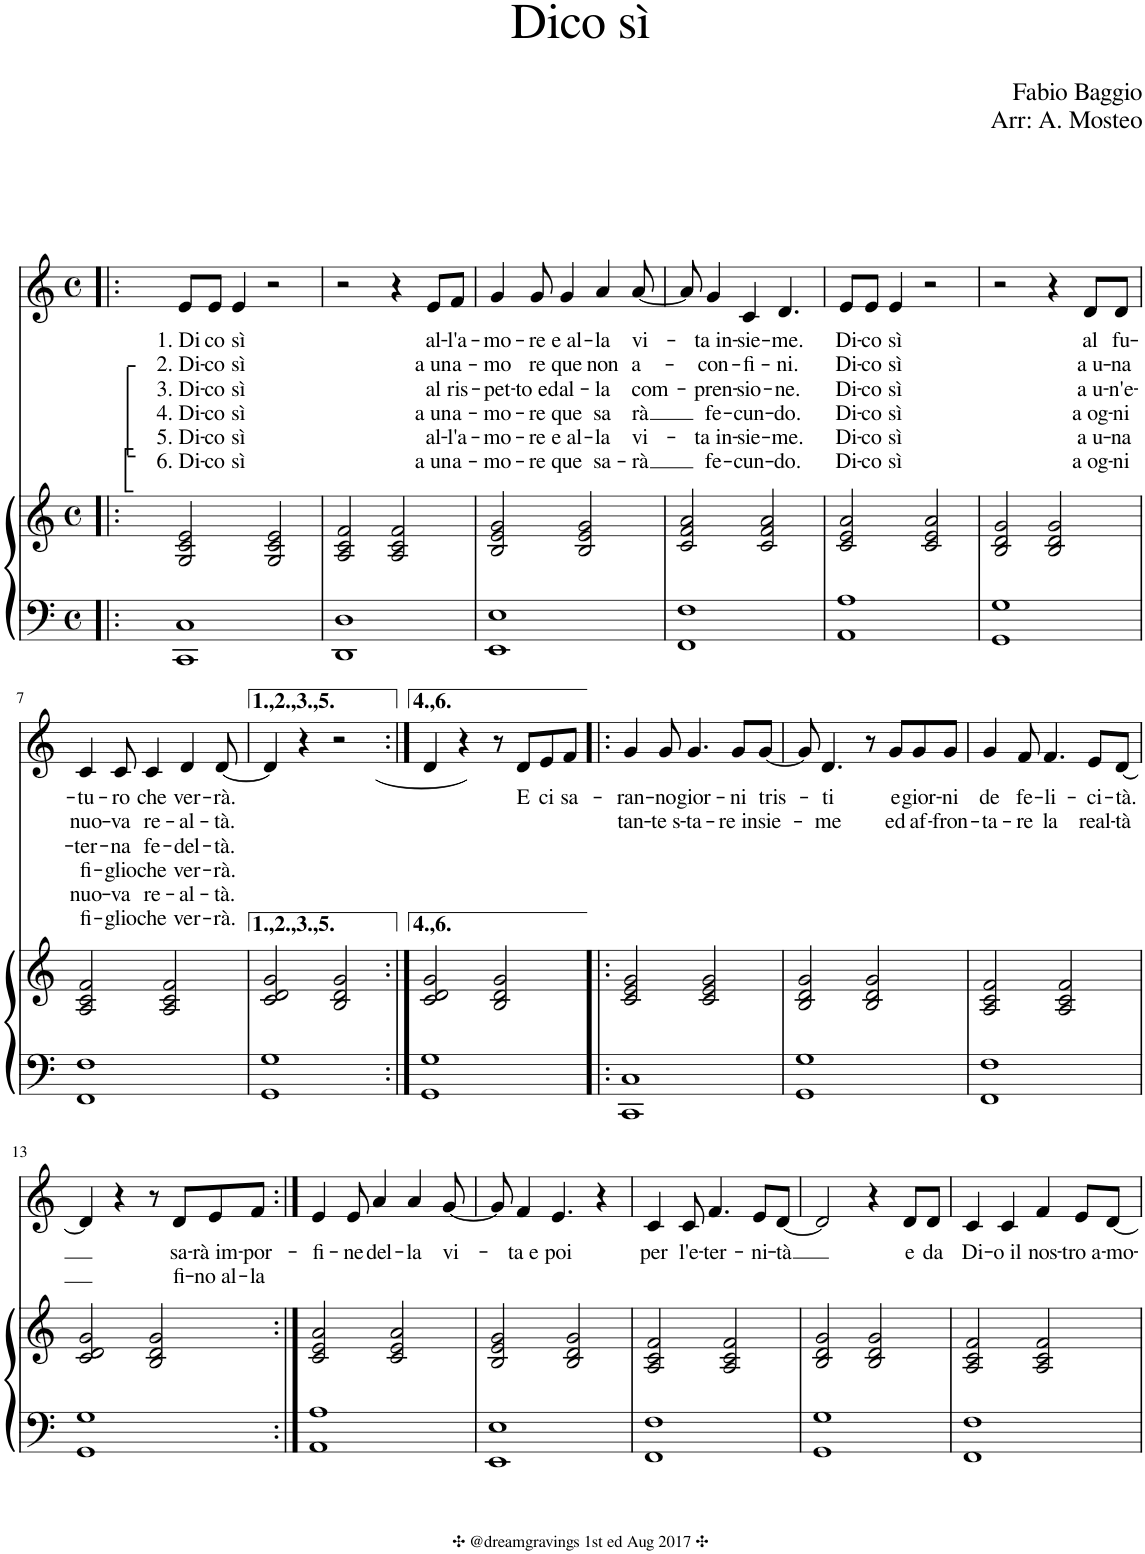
**kern	**kern	**kern	**text	**text	**text	**text	**text	**text
*part2	*part2	*part1	*part1	*part1	*part1	*part1	*part1	*part1
*staff3	*staff2	*staff1	*staff1	*staff1	*staff1	*staff1	*staff1	*staff1
*I"Piano	*	*I"Voice	*	*	*	*	*	*
*I'Pno	*	*	*	*	*	*	*	*
*clefF4	*clefG2	*clefG2	*	*	*	*	*	*
*k[]	*k[]	*k[]	*	*	*	*	*	*
*M4/4	*M4/4	*M4/4	*	*	*	*	*	*
*met(c)	*met(c)	*met(c)	*	*	*	*	*	*
=1!|:	=1!|:	=1!|:	=1!|:	=1!|:	=1!|:	=1!|:	=1!|:	=1!|:
!	!	!	!LO:LY:b	!LO:LY:b	!LO:LY:b	!LO:LY:b	!LO:LY:b	!LO:LY:b
1CC 1C	2G/:: 2c/:: 2e/::	8e::/L	1. Di	2. Di-	3. Di-	4. Di-	5. Di-	6. Di-
!	!	!	!LO:LY:b	!LO:LY:b	!LO:LY:b	!LO:LY:b	!LO:LY:b	!LO:LY:b
.	.	8e/J	co	-co	-co	-co	-co	-co
!	!	!	!LO:LY:b	!LO:LY:b	!LO:LY:b	!LO:LY:b	!LO:LY:b	!LO:LY:b
.	.	4e/	sì	sì	sì	sì	sì	sì
.	2G/ 2c/ 2e/	2r	.	.	.	.	.	.
=2	=2	=2	=2	=2	=2	=2	=2	=2
1DD 1D	2A/ 2c/ 2f/	2r	.	.	.	.	.	.
.	2A/ 2c/ 2f/	4r	.	.	.	.	.	.
!	!	!	!LO:LY:b	!LO:LY:b	!LO:LY:b	!LO:LY:b	!LO:LY:b	!LO:LY:b
.	.	8e/L	al-	a un	al	a un	al-	a un
!	!	!	!LO:LY:b	!LO:LY:b	!LO:LY:b	!LO:LY:b	!LO:LY:b	!LO:LY:b
.	.	8f/J	-l'a-	a-	ris-	a-	-l'a-	a-
=3	=3	=3	=3	=3	=3	=3	=3	=3
!	!	!	!LO:LY:b	!LO:LY:b	!LO:LY:b	!LO:LY:b	!LO:LY:b	!LO:LY:b
1EE 1E	2B/ 2e/ 2g/	4g/	-mo-	-mo	-pet-	-mo-	-mo-	-mo-
!	!	!	!LO:LY:b	!LO:LY:b	!LO:LY:b	!LO:LY:b	!LO:LY:b	!LO:LY:b
.	.	8g/	-re	re	-to ed	-re	-re	-re
!	!	!	!LO:LY:b	!LO:LY:b	!LO:LY:b	!LO:LY:b	!LO:LY:b	!LO:LY:b
.	.	4g/	e al-	que	al-	que	e al-	que
.	2B/ 2e/ 2g/	.	.	.	.	.	.	.
!	!	!	!LO:LY:b	!LO:LY:b	!LO:LY:b	!LO:LY:b	!LO:LY:b	!LO:LY:b
.	.	4a/	-la	non	-la	sa	-la	sa-
!	!	!	!LO:LY:b	!LO:LY:b	!LO:LY:b	!LO:LY:b	!LO:LY:b	!LO:LY:b
.	.	[8a/	vi-	a-	com-	rà	vi-	-rà
=4	=4	=4	=4	=4	=4	=4	=4	=4
1FF 1F	2c/ 2f/ 2a/	8a/]	.	.	.	.	.	.
!	!	!	!LO:LY:b	!LO:LY:b	!LO:LY:b	!LO:LY:b	!LO:LY:b	!LO:LY:b
.	.	4g/	-ta in-	-con-	-pren-	fe-	-ta in-	fe-
!	!	!	!LO:LY:b	!LO:LY:b	!LO:LY:b	!LO:LY:b	!LO:LY:b	!LO:LY:b
.	.	4c/	-sie-	-fi-	-sio-	-cun-	-sie-	-cun-
.	2c/ 2f/ 2a/	.	.	.	.	.	.	.
!	!	!	!LO:LY:b	!LO:LY:b	!LO:LY:b	!LO:LY:b	!LO:LY:b	!LO:LY:b
.	.	4.d/	-me.	-ni.	-ne.	-do.	-me.	-do.
=5	=5	=5	=5	=5	=5	=5	=5	=5
!	!	!	!LO:LY:b	!LO:LY:b	!LO:LY:b	!LO:LY:b	!LO:LY:b	!LO:LY:b
1AA 1A	2c/ 2e/ 2a/	8e/L	Di-	Di-	Di-	Di-	Di-	Di-
!	!	!	!LO:LY:b	!LO:LY:b	!LO:LY:b	!LO:LY:b	!LO:LY:b	!LO:LY:b
.	.	8e/J	-co	-co	-co	-co	-co	-co
!	!	!	!LO:LY:b	!LO:LY:b	!LO:LY:b	!LO:LY:b	!LO:LY:b	!LO:LY:b
.	.	4e/	sì	sì	sì	sì	sì	sì
.	2c/ 2e/ 2a/	2r	.	.	.	.	.	.
=6	=6	=6	=6	=6	=6	=6	=6	=6
1GG 1G	2B/ 2d/ 2g/	2r	.	.	.	.	.	.
.	2B/ 2d/ 2g/	4r	.	.	.	.	.	.
!	!	!	!LO:LY:b	!LO:LY:b	!LO:LY:b	!LO:LY:b	!LO:LY:b	!LO:LY:b
.	.	8d/L	al	a u-	a u-	a og-	a u-	a og-
!	!	!	!LO:LY:b	!LO:LY:b	!LO:LY:b	!LO:LY:b	!LO:LY:b	!LO:LY:b
.	.	8d/J	fu-	-na	-n'e-	-ni	-na	-ni
!!LO:LB:g=z
=7	=7	=7	=7	=7	=7	=7	=7	=7
!	!	!	!LO:LY:b	!LO:LY:b	!LO:LY:b	!LO:LY:b	!LO:LY:b	!LO:LY:b
1FF 1F	2A/ 2c/ 2f/	4c/	-tu-	nuo-	-ter-	fi-	nuo-	fi-
!	!	!	!LO:LY:b	!LO:LY:b	!LO:LY:b	!LO:LY:b	!LO:LY:b	!LO:LY:b
.	.	8c/	-ro	-va	-na	-glio	-va	-glio
!	!	!	!LO:LY:b	!LO:LY:b	!LO:LY:b	!LO:LY:b	!LO:LY:b	!LO:LY:b
.	.	4c/	che	re-	fe-	che	re-	che
.	2A/ 2c/ 2f/	.	.	.	.	.	.	.
!	!	!	!LO:LY:b	!LO:LY:b	!LO:LY:b	!LO:LY:b	!LO:LY:b	!LO:LY:b
.	.	4d/	ver-	-al-	-del-	ver-	-al-	ver-
!	!	!	!LO:LY:b	!LO:LY:b	!LO:LY:b	!LO:LY:b	!LO:LY:b	!LO:LY:b
.	.	[8d/	-rà.	-tà.	-tà.	-rà.	-tà.	-rà.
=8	=8	=8	=8	=8	=8	=8	=8	=8
1GG 1G	2c/ 2d/ 2g/	4d/]	.	.	.	.	.	.
.	.	4r	.	.	.	.	.	.
.	2B/ 2d/ 2g/	2r	.	.	.	.	.	.
=9:|!	=9:|!	=9:|!	=9:|!	=9:|!	=9:|!	=9:|!	=9:|!	=9:|!
1GG 1G	2c/ 2d/ 2g/	[4d/	.	.	.	.	.	.
.	.	4r	.	.	.	.	.	.
.	2B/ 2d/ 2g/	8r	.	.	.	.	.	.
!	!	!	!LO:LY:b	!	!	!	!	!
.	.	8d/L]	E	.	.	.	.	.
!	!	!	!LO:LY:b	!	!	!	!	!
.	.	8e/	ci	.	.	.	.	.
!	!	!	!LO:LY:b	!	!	!	!	!
.	.	8f/J	sa-	.	.	.	.	.
=10!|:	=10!|:	=10!|:	=10!|:	=10!|:	=10!|:	=10!|:	=10!|:	=10!|:
!	!	!	!LO:LY:b	!LO:LY:b	!	!	!	!
1CC 1C	2c/ 2e/ 2g/	4g/	-ran-	tan-	.	.	.	.
!	!	!	!LO:LY:b	!LO:LY:b	!	!	!	!
.	.	8g/	-no	-te s-	.	.	.	.
!	!	!	!LO:LY:b	!LO:LY:b	!	!	!	!
.	.	4.g/	gior-	-ta-	.	.	.	.
.	2c/ 2e/ 2g/	.	.	.	.	.	.	.
!	!	!	!LO:LY:b	!LO:LY:b	!	!	!	!
.	.	8g/L	-ni	-re in	.	.	.	.
!	!	!	!LO:LY:b	!LO:LY:b	!	!	!	!
.	.	[8g/J	tris-	sie-	.	.	.	.
=11	=11	=11	=11	=11	=11	=11	=11	=11
1GG 1G	2B/ 2d/ 2g/	8g/]	.	.	.	.	.	.
!	!	!	!LO:LY:b	!LO:LY:b	!	!	!	!
.	.	4.d/	-ti	-me	.	.	.	.
.	2B/ 2d/ 2g/	8r	.	.	.	.	.	.
!	!	!	!LO:LY:b	!LO:LY:b	!	!	!	!
.	.	8g/L	e	ed	.	.	.	.
!	!	!	!LO:LY:b	!LO:LY:b	!	!	!	!
.	.	8g/	gior-	af-	.	.	.	.
!	!	!	!LO:LY:b	!LO:LY:b	!	!	!	!
.	.	8g/J	-ni	-fron-	.	.	.	.
=12	=12	=12	=12	=12	=12	=12	=12	=12
!	!	!	!LO:LY:b	!LO:LY:b	!	!	!	!
1FF 1F	2A/ 2c/ 2f/	4g/	de	-ta-	.	.	.	.
!	!	!	!LO:LY:b	!LO:LY:b	!	!	!	!
.	.	8f/	fe-	-re	.	.	.	.
!	!	!	!LO:LY:b	!LO:LY:b	!	!	!	!
.	.	4.f/	-li-	la	.	.	.	.
.	2A/ 2c/ 2f/	.	.	.	.	.	.	.
!	!	!	!LO:LY:b	!LO:LY:b	!	!	!	!
.	.	8e/L	-ci-	real-	.	.	.	.
!	!	!	!LO:LY:b	!LO:LY:b	!	!	!	!
.	.	[8d/J	-tà.	-tà	.	.	.	.
!!LO:LB:g=z
=13	=13	=13	=13	=13	=13	=13	=13	=13
1GG 1G	2c/ 2d/ 2g/	4d/]	.	.	.	.	.	.
.	.	4r	.	.	.	.	.	.
.	2B/ 2d/ 2g/	8r	.	.	.	.	.	.
!	!	!	!LO:LY:b	!LO:LY:b	!	!	!	!
.	.	8d/L	sa-	fi-	.	.	.	.
!	!	!	!LO:LY:b	!LO:LY:b	!	!	!	!
.	.	8e/	-rà im-	-no al-	.	.	.	.
!	!	!	!LO:LY:b	!LO:LY:b	!	!	!	!
.	.	8f/J	-por-	-la	.	.	.	.
=14:|!	=14:|!	=14:|!	=14:|!	=14:|!	=14:|!	=14:|!	=14:|!	=14:|!
!	!	!	!LO:LY:b	!	!	!	!	!
1AA 1A	2c/ 2e/ 2a/	4e/	fi-	.	.	.	.	.
!	!	!	!LO:LY:b	!	!	!	!	!
.	.	8e/	-ne	.	.	.	.	.
!	!	!	!LO:LY:b	!	!	!	!	!
.	.	4a/	del-	.	.	.	.	.
.	2c/ 2e/ 2a/	.	.	.	.	.	.	.
!	!	!	!LO:LY:b	!	!	!	!	!
.	.	4a/	-la	.	.	.	.	.
!	!	!	!LO:LY:b	!	!	!	!	!
.	.	[8g/	vi-	.	.	.	.	.
=15	=15	=15	=15	=15	=15	=15	=15	=15
1EE 1E	2B/ 2e/ 2g/	8g/]	.	.	.	.	.	.
!	!	!	!LO:LY:b	!	!	!	!	!
.	.	4f/	ta e	.	.	.	.	.
!	!	!	!LO:LY:b	!	!	!	!	!
.	.	4.e/	poi	.	.	.	.	.
.	2B/ 2d/ 2g/	.	.	.	.	.	.	.
.	.	4r	.	.	.	.	.	.
=16	=16	=16	=16	=16	=16	=16	=16	=16
!	!	!	!LO:LY:b	!	!	!	!	!
1FF 1F	2A/ 2c/ 2f/	4c/	per	.	.	.	.	.
!	!	!	!LO:LY:b	!	!	!	!	!
.	.	8c/	l'e-	.	.	.	.	.
!	!	!	!LO:LY:b	!	!	!	!	!
.	.	4.f/	-ter-	.	.	.	.	.
.	2A/ 2c/ 2f/	.	.	.	.	.	.	.
!	!	!	!LO:LY:b	!	!	!	!	!
.	.	8e/L	-ni-	.	.	.	.	.
!	!	!	!LO:LY:b	!	!	!	!	!
.	.	[8d/J	-tà	.	.	.	.	.
=17	=17	=17	=17	=17	=17	=17	=17	=17
1GG 1G	2B/ 2d/ 2g/	2d/]	.	.	.	.	.	.
.	2B/ 2d/ 2g/	4r	.	.	.	.	.	.
!	!	!	!LO:LY:b	!	!	!	!	!
.	.	8d/L	e	.	.	.	.	.
!	!	!	!LO:LY:b	!	!	!	!	!
.	.	8d/J	da	.	.	.	.	.
=18	=18	=18	=18	=18	=18	=18	=18	=18
!	!	!	!LO:LY:b	!	!	!	!	!
1FF 1F	2A/ 2c/ 2f/	4c/	Di-	.	.	.	.	.
!	!	!	!LO:LY:b	!	!	!	!	!
.	.	4c/	-o il	.	.	.	.	.
!	!	!	!LO:LY:b	!	!	!	!	!
.	2A/ 2c/ 2f/	4f/	nos-	.	.	.	.	.
!	!	!	!LO:LY:b	!	!	!	!	!
.	.	8e/L	-tro a-	.	.	.	.	.
!	!	!	!LO:LY:b	!	!	!	!	!
.	.	[8d/J	-mo-	.	.	.	.	.
=	=	=	=	=	=	=	=	=
*-	*-	*-	*-	*-	*-	*-	*-	*-
